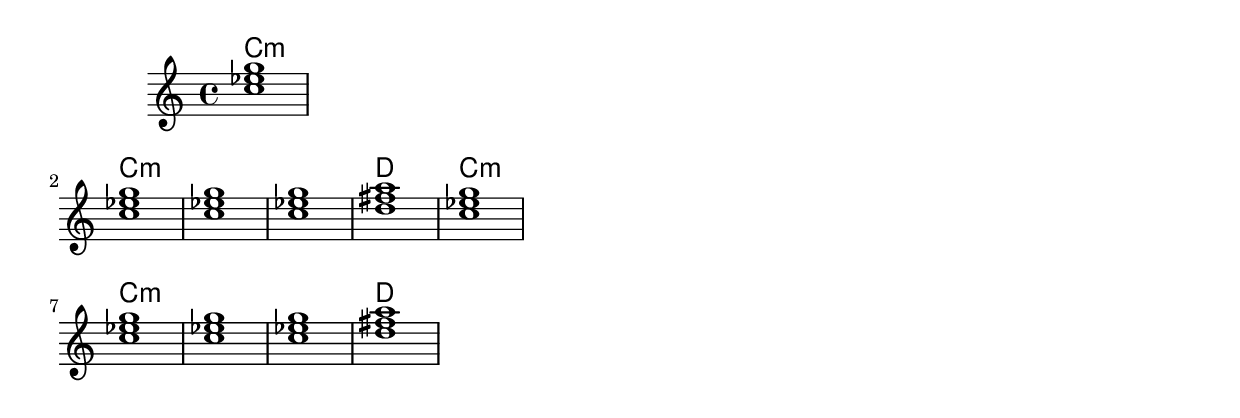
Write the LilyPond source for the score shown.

\version "2.19.22"

\header{
  texidoc="Property chordChanges: display chord names only when
there's a change in the chords scheme, but always display the
chord name after a line break.
"
}

\layout{ ragged-right = ##t }


scheme = \chordmode {
  c1:m \break c:m c:m c:m d
  c1:m \break c:m c:m c:m d
}

settings = {
}

<<
  \new ChordNames <<
    \scheme
    \set chordChanges = ##t
  >>
  \new Staff \transpose c c' \scheme
>>

